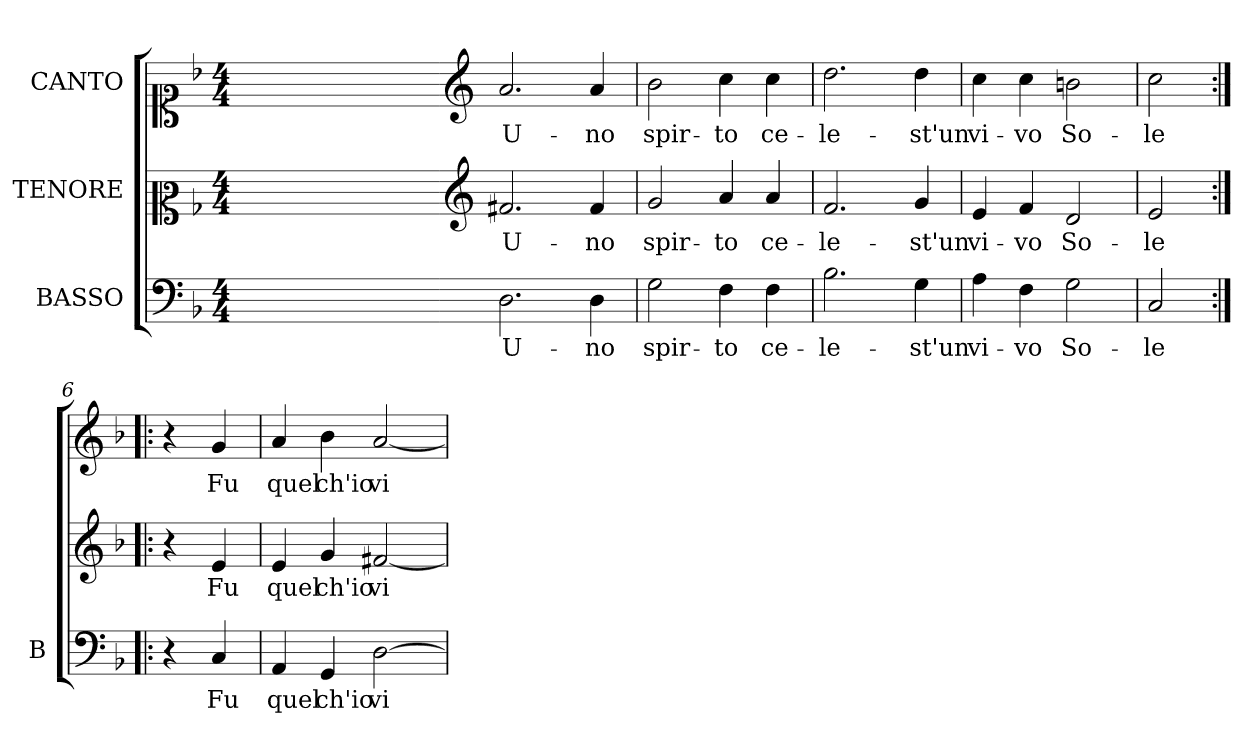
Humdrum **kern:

**kern	**text	**kern	**text	**kern	**text
*part3	*part3	*part2	*part2	*part1	*part1
*staff3	*staff3	*staff2	*staff2	*staff1	*staff1
*I"BASSO	*	*I"TENORE	*	*I"CANTO	*
*I'B	*	*	*	*	*
!!LO:PB:g=z
*clefF4	*	*clefC2	*	*clefC1	*
*k[b-]	*	*k[b-]	*	*k[b-]	*
*F:	*	*F:	*	*F:	*
*M4/4	*	*M4/4	*	*M4/4	*
=1	=1	=1	=1	=1	=1
!	!	!	!	!LO:TX:b:t=* IL PRIMO LIBRO | DELLE CANZONETTE | A TRE VOCI | Di Gio.Maria Nanino, | Novamente da lui Composte, & per Alessandro |	!
!	!	!	!	!LO:TX:t=Nanini raccolte, & date in luce. | In Venetia Appresso Angelo Gardano. | M. D. LXXXXIII.	!
*	*	*	*	*^	*
1ryy	.	1ryy	.	1ryy	2ryy	.
.	.	.	.	.	4ryy	.
.	.	.	.	.	8ryy	.
.	.	.	.	.	16ryy	.
.	.	.	.	.	32ryy	.
.	.	.	.	.	64ryy	.
.	.	.	.	.	128...ryy	.
*	*	*	*	*MM144	*	*
.	.	.	.	.	1024ryy	.
*	*	*	*	*v	*v	*
=1-	=1-	=1-	=1-	=1-	=1-
*	*	*clefG2	*	*clefG2	*
*	*	*	*	*^	*
!	!LO:LY:b:color=#000000	!	!	!	!	!
*	*	*	*	*v	*v	*
*	*	*	*	*^	*
!	!	!	!LO:LY:b:color=#000000	!	!	!
*	*	*	*	*v	*v	*
*	*	*	*	*^	*
!	!	!	!	!LO:TX:a:B:t=Secondo Terzetto	!	!
!	!	!	!	!	!	!LO:LY:b:color=#000000
*	*	*	*	*v	*v	*
2.Di\	U-	2.f#Xi/	U-	2.ai/	U-
!	!LO:LY:b:color=#000000	!	!	!	!
!	!	!	!LO:LY:b:color=#000000	!	!
!	!	!	!	!	!LO:LY:b:color=#000000
4Di\	-no	4f#i/	-no	4ai/	-no
=2	=2	=2	=2	=2	=2
!	!LO:LY:b:color=#000000	!	!	!	!
!	!	!	!LO:LY:b:color=#000000	!	!
!	!	!	!	!	!LO:LY:b:color=#000000
2Gi\	spir-	2gi/	spir-	2b-i\	spir-
!	!LO:LY:b:color=#000000	!	!	!	!
!	!	!	!LO:LY:b:color=#000000	!	!
!	!	!	!	!	!LO:LY:b:color=#000000
4Fi\	-to	4ai/	-to	4cci\	-to
!	!LO:LY:b:color=#000000	!	!	!	!
!	!	!	!LO:LY:b:color=#000000	!	!
!	!	!	!	!	!LO:LY:b:color=#000000
4Fi\	ce-	4ai/	ce-	4cci\	ce-
=3	=3	=3	=3	=3	=3
!	!LO:LY:b:color=#000000	!	!	!	!
!	!	!	!LO:LY:b:color=#000000	!	!
!	!	!	!	!	!LO:LY:b:color=#000000
2.B-i\	-le-	2.fi/	-le-	2.ddi\	-le-
!	!LO:LY:b:color=#000000	!	!	!	!
!	!	!	!LO:LY:b:color=#000000	!	!
!	!	!	!	!	!LO:LY:b:color=#000000
4Gi\	-st'un	4gi/	-st'un	4ddi\	-st'un
=4	=4	=4	=4	=4	=4
!	!LO:LY:b:color=#000000	!	!	!	!
!	!	!	!LO:LY:b:color=#000000	!	!
!	!	!	!	!	!LO:LY:b:color=#000000
4Ai\	vi-	4ei/	vi-	4cci\	vi-
!	!LO:LY:b:color=#000000	!	!	!	!
!	!	!	!LO:LY:b:color=#000000	!	!
!	!	!	!	!	!LO:LY:b:color=#000000
4Fi\	-vo	4fi/	-vo	4cci\	-vo
!	!LO:LY:b:color=#000000	!	!	!	!
!	!	!	!LO:LY:b:color=#000000	!	!
!	!	!	!	!	!LO:LY:b:color=#000000
2Gi\	So-	2di/	So-	2bni\	So-
=5	=5	=5	=5	=5	=5
!	!LO:LY:b:color=#000000	!	!	!	!
!	!	!	!LO:LY:b:color=#000000	!	!
!	!	!	!	!	!LO:LY:b:color=#000000
2Ci/	-le	2ei/	-le	2cci\	-le
=6:|!|:	=6:|!|:	=6:|!|:	=6:|!|:	=6:|!|:	=6:|!|:
4r	.	4r	.	4r	.
!	!LO:LY:b:color=#000000	!	!	!	!
!	!	!	!LO:LY:b:color=#000000	!	!
!	!	!	!	!	!LO:LY:b:color=#000000
4Ci/	Fu	4ei/	Fu	4gi/	Fu
!!LO:LB:g=z
=7	=7	=7	=7	=7	=7
!	!LO:LY:b:color=#000000	!	!	!	!
!	!	!	!LO:LY:b:color=#000000	!	!
!	!	!	!	!	!LO:LY:b:color=#000000
4AAi/	quel	4ei/	quel	4ai/	quel
!	!LO:LY:b:color=#000000	!	!	!	!
!	!	!	!LO:LY:b:color=#000000	!	!
!	!	!	!	!	!LO:LY:b:color=#000000
4GGi/	ch'io	4gi/	ch'io	4b-i\	ch'io
!	!LO:LY:b:color=#000000	!	!	!	!
!	!	!	!LO:LY:b:color=#000000	!	!
!	!	!	!	!	!LO:LY:b:color=#000000
[>2Di\	vi-	[<2f#Xi/	vi-	[<2ai/	vi-
=	=	=	=	=	=
*-	*-	*-	*-	*-	*-
